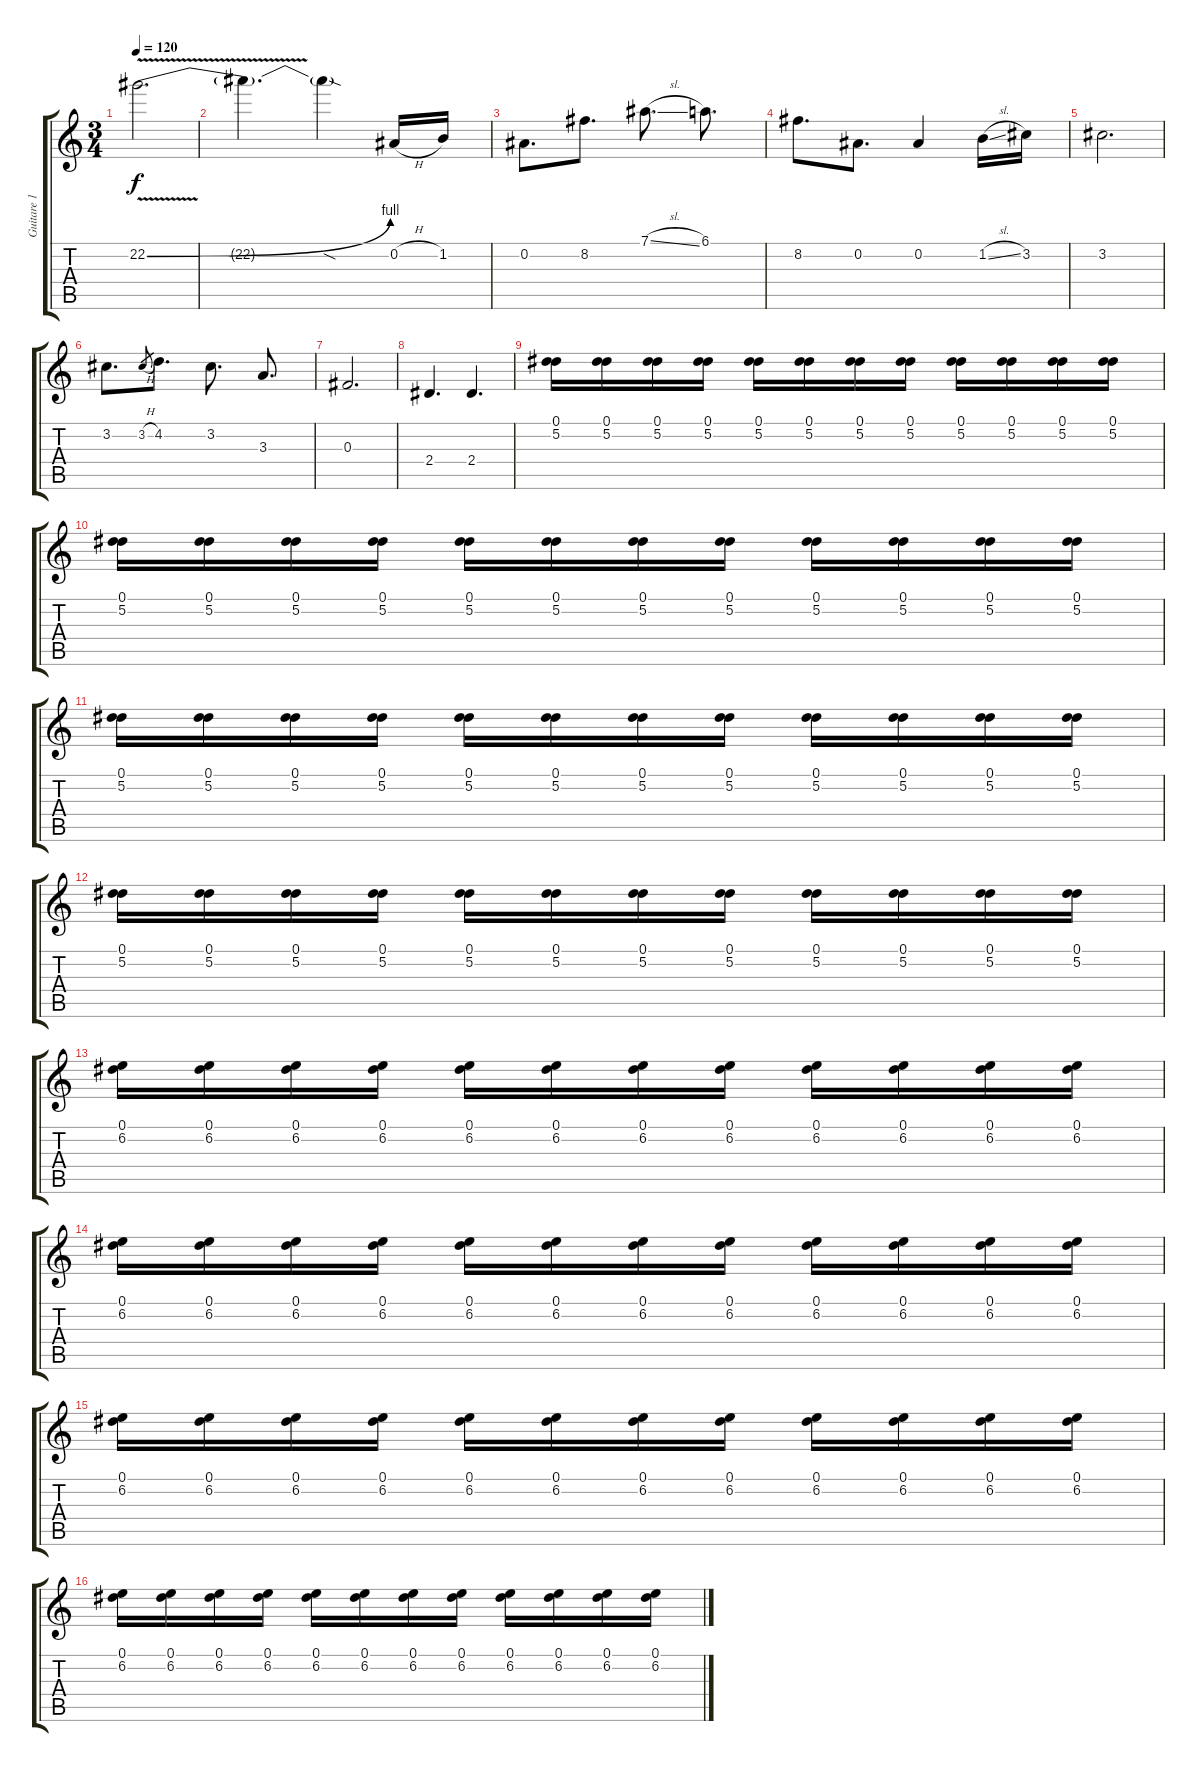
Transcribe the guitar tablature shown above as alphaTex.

\track ("Guitare 1" "Guitare 1") {instrument distortionguitar}
\staff {score tabs}
\tuning (Eb4 Bb3 Gb3 Db3 Ab2 Db2) {hide}
\ts (3 4)
\tempo 120
\clef g2
\ks c
22.2{be (bend 0 0 60 4) v}.2{d dy f} |
22.2{t}.4{d} 22.2{sod t}.4 0.2{h}.16{volume 10 instrument acousticguitarnylon} 1.2.16 |
0.2.8{d} 8.2.8{d} 7.1{sl}.8{d} 6.1.8{d} |
8.2.8{d} 0.2.8{d} 0.2.4 1.2{sl}.16 3.2.16 |
3.2.2{d} |
3.2.8{d} 3.2{h}.8{gr} 4.2.8{d} 3.2.8{d} 3.3.8{d} |
0.3.2{d} |
2.4.4{d} 2.4.4{d} |
(0.1 5.2).16{volume 12 instrument distortionguitar} (0.1 5.2).16 (0.1 5.2).16 (0.1 5.2).16 (0.1 5.2).16 (0.1 5.2).16 (0.1 5.2).16 (0.1 5.2).16 (0.1 5.2).16 (0.1 5.2).16 (0.1 5.2).16 (0.1 5.2).16 |
(0.1 5.2).16 (0.1 5.2).16 (0.1 5.2).16 (0.1 5.2).16 (0.1 5.2).16 (0.1 5.2).16 (0.1 5.2).16 (0.1 5.2).16 (0.1 5.2).16 (0.1 5.2).16 (0.1 5.2).16 (0.1 5.2).16 |
(0.1 5.2).16 (0.1 5.2).16 (0.1 5.2).16 (0.1 5.2).16 (0.1 5.2).16 (0.1 5.2).16 (0.1 5.2).16 (0.1 5.2).16 (0.1 5.2).16 (0.1 5.2).16 (0.1 5.2).16 (0.1 5.2).16 |
(0.1 5.2).16 (0.1 5.2).16 (0.1 5.2).16 (0.1 5.2).16 (0.1 5.2).16 (0.1 5.2).16 (0.1 5.2).16 (0.1 5.2).16 (0.1 5.2).16 (0.1 5.2).16 (0.1 5.2).16 (0.1 5.2).16 |
(0.1 6.2).16 (0.1 6.2).16 (0.1 6.2).16 (0.1 6.2).16 (0.1 6.2).16 (0.1 6.2).16 (0.1 6.2).16 (0.1 6.2).16 (0.1 6.2).16 (0.1 6.2).16 (0.1 6.2).16 (0.1 6.2).16 |
(0.1 6.2).16 (0.1 6.2).16 (0.1 6.2).16 (0.1 6.2).16 (0.1 6.2).16 (0.1 6.2).16 (0.1 6.2).16 (0.1 6.2).16 (0.1 6.2).16 (0.1 6.2).16 (0.1 6.2).16 (0.1 6.2).16 |
(0.1 6.2).16 (0.1 6.2).16 (0.1 6.2).16 (0.1 6.2).16 (0.1 6.2).16 (0.1 6.2).16 (0.1 6.2).16 (0.1 6.2).16 (0.1 6.2).16 (0.1 6.2).16 (0.1 6.2).16 (0.1 6.2).16 |
(0.1 6.2).16 (0.1 6.2).16 (0.1 6.2).16 (0.1 6.2).16 (0.1 6.2).16 (0.1 6.2).16 (0.1 6.2).16 (0.1 6.2).16 (0.1 6.2).16 (0.1 6.2).16 (0.1 6.2).16 (0.1 6.2).16
